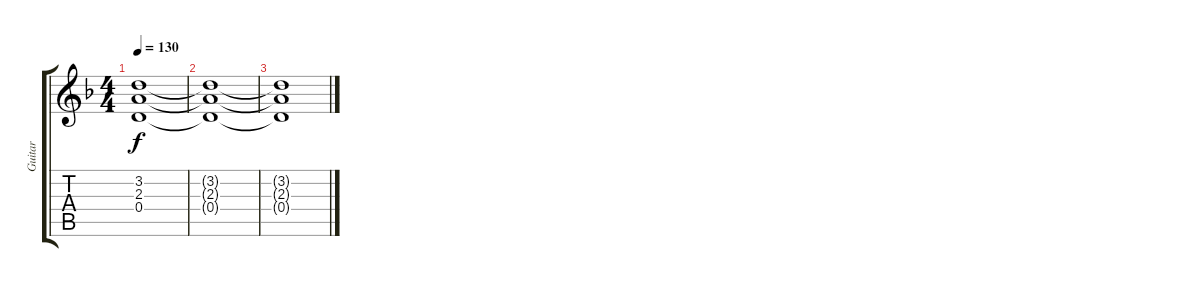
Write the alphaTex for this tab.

\track ("Guitar" "Guitar") {instrument acousticguitarsteel}
\staff {score tabs}
\tuning (E4 B3 G3 D3 A2 E2) {hide}
\ts (4 4)
\tempo 130
\clef g2
\ks dminor
(3.2{t} 2.3{t} 0.4{t}).1{dy f} |
(3.2{t} 2.3{t} 0.4{t}).1 |
(3.2{t} 2.3{t} 0.4{t}).1
